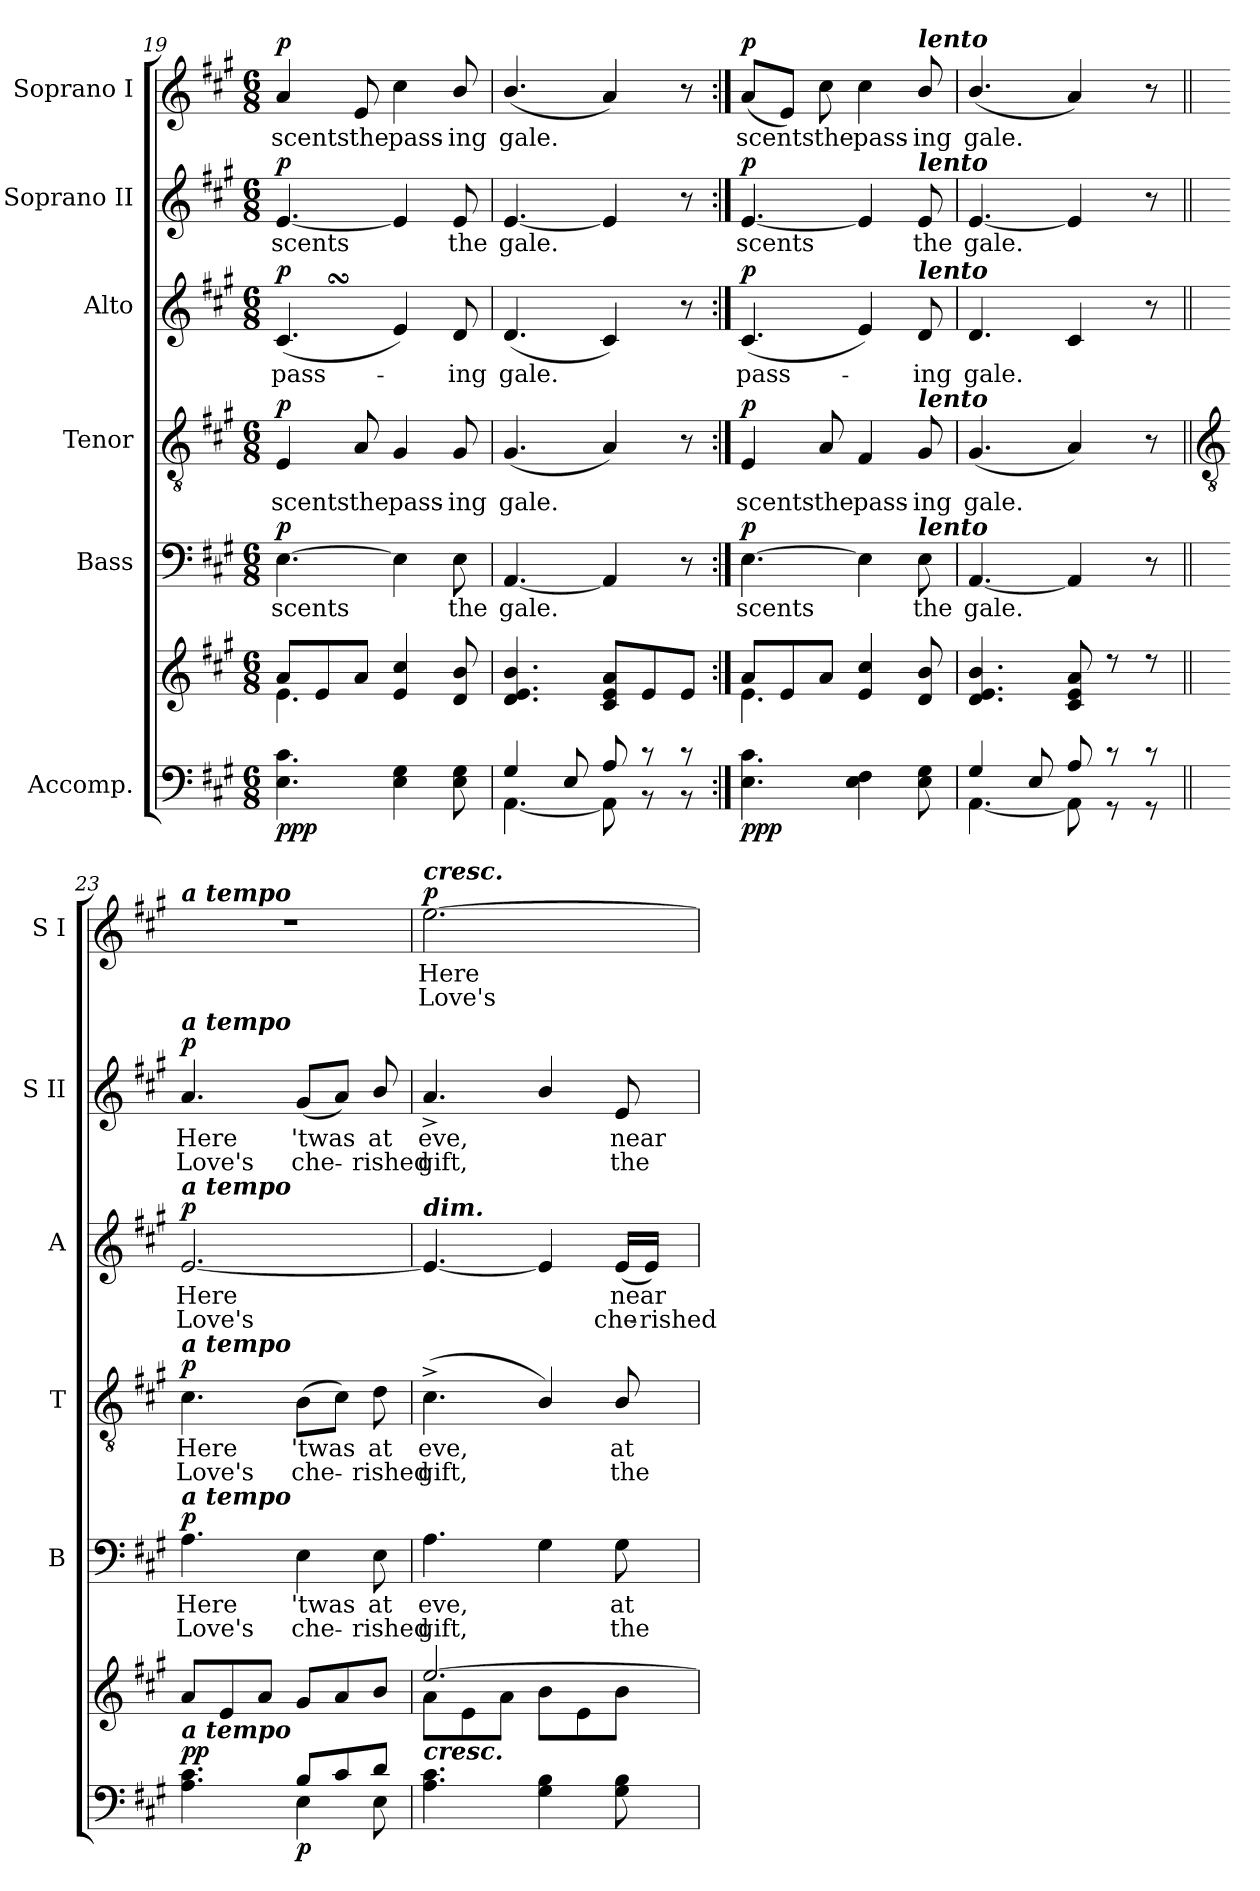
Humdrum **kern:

**kern	**kern	**dynam	**kern	**text	**text	**dynam	**kern	**text	**text	**dynam	**kern	**text	**text	**dynam	**kern	**text	**text	**dynam	**kern	**text	**text	**dynam
*part6	*part6	*part6	*part5	*part5	*part5	*part5	*part4	*part4	*part4	*part4	*part3	*part3	*part3	*part3	*part2	*part2	*part2	*part2	*part1	*part1	*part1	*part1
*staff7	*staff6	*staff6/7	*staff5	*staff5	*staff5	*staff5	*staff4	*staff4	*staff4	*staff4	*staff3	*staff3	*staff3	*staff3	*staff2	*staff2	*staff2	*staff2	*staff1	*staff1	*staff1	*staff1
*I"Accomp.	*	*	*I"Bass	*	*	*	*I"Tenor	*	*	*	*I"Alto	*	*	*	*I"Soprano II	*	*	*	*I"Soprano I	*	*	*
*	*	*	*I'B	*	*	*	*I'T	*	*	*	*I'A	*	*	*	*I'S II	*	*	*	*I'S I	*	*	*
!!LO:LB:g=z
*clefF4	*clefG2	*	*clefF4	*	*	*	*clefGv2	*	*	*	*clefG2	*	*	*	*clefG2	*	*	*	*clefG2	*	*	*
*k[f#c#g#]	*k[f#c#g#]	*	*k[f#c#g#]	*	*	*	*k[f#c#g#]	*	*	*	*k[f#c#g#]	*	*	*	*k[f#c#g#]	*	*	*	*k[f#c#g#]	*	*	*
*A:	*A:	*	*A:	*	*	*	*A:	*	*	*	*A:	*	*	*	*A:	*	*	*	*A:	*	*	*
*M6/8	*M6/8	*	*M6/8	*	*	*	*M6/8	*	*	*	*M6/8	*	*	*	*M6/8	*	*	*	*M6/8	*	*	*
=19	=19	=19	=19	=19	=19	=19	=19	=19	=19	=19	=19	=19	=19	=19	=19	=19	=19	=19	=19	=19	=19	=19
!LO:N:vis=1	!	!LO:DY:b=2	!	!LO:LY:b	!	!	!	!LO:LY:b	!	!	!	!LO:LY:b	!	!	!	!LO:LY:b	!	!	!	!LO:LY:b	!	!
*^	*^	*	*	*	*	*	*	*	*	*	*	*	*	*	*	*	*	*	*	*	*	*
!	!	!	!	!LO:DY:n=1:b	!	!	!	!	!	!	!	!	!	!	!	!	!	!	!	!	!	!	!	!
!	!	!	!	!LO:DY:n=2:b	!	!	!	!LO:DY:b	!	!	!	!LO:DY:b	!	!	!	!LO:DY:b	!	!	!	!LO:DY:b	!	!	!	!LO:DY:b
2.ryy	4.E\ 4.c#\	8a/L	4.e\	p p p	[4.E	scents	.	p	4E	scents	.	p	(<4.c#SsS	pass-	.	p	[4.e	scents	.	p	4a	scents	.	p
.	.	8e/	.	.	.	.	.	.	.	.	.	.	.	.	.	.	.	.	.	.	.	.	.	.
!	!	!	!	!	!	!	!	!	!	!LO:LY:b	!	!	!	!	!	!	!	!	!	!	!	!LO:LY:b	!	!
.	.	8a/J	.	.	.	.	.	.	8A	the	.	.	.	.	.	.	.	.	.	.	8e	the	.	.
!	!	!	!	!	!	!	!	!	!	!LO:LY:b	!	!	!	!	!	!	!	!	!	!	!	!LO:LY:b	!	!
.	4E\ 4G#\	4e/ 4cc#/	4.ryy	.	4E]	.	.	.	4G#	pass-	.	.	4e)	.	.	.	4e]	.	.	.	4cc#	pass-	.	.
!	!	!	!	!	!	!LO:LY:b	!	!	!	!LO:LY:b	!	!	!	!LO:LY:b	!	!	!	!LO:LY:b	!	!	!	!LO:LY:b	!	!
.	8E\ 8G#\	8d/ 8b/	.	.	8E	the	.	.	8G#	-ing	.	.	8d	ing	.	.	8e	the	.	.	8b/	-ing	.	.
=20	=20	=20	=20	=20	=20	=20	=20	=20	=20	=20	=20	=20	=20	=20	=20	=20	=20	=20	=20	=20	=20	=20	=20	=20
!	!	!	!LO:N:vis=1	!	!	!LO:LY:b	!	!	!	!LO:LY:b	!	!	!	!LO:LY:b	!	!	!	!LO:LY:b	!	!	!	!LO:LY:b	!	!
4G#/	[4.AA\	4.d/ 4.e/ 4.b/	2.ryy	.	[4.AA	gale.	.	.	(<4.G#	gale.	.	.	(<4.d	gale.	.	.	[4.e	gale.	.	.	(<4.b/	gale.	.	.
8E/	.	.	.	.	.	.	.	.	.	.	.	.	.	.	.	.	.	.	.	.	.	.	.	.
8A/	8AA\]	8c#/ 8e/ 8a/L	.	.	4AA]	.	.	.	4A)	.	.	.	4c#)	.	.	.	4e]	.	.	.	4a)	.	.	.
8r	8r	8e/	.	.	.	.	.	.	.	.	.	.	.	.	.	.	.	.	.	.	.	.	.	.
8r	8r	8e/J	.	.	8r	.	.	.	8r	.	.	.	8r	.	.	.	8r	.	.	.	8r	.	.	.
=21:|!	=21:|!	=21:|!	=21:|!	=21:|!	=21:|!	=21:|!	=21:|!	=21:|!	=21:|!	=21:|!	=21:|!	=21:|!	=21:|!	=21:|!	=21:|!	=21:|!	=21:|!	=21:|!	=21:|!	=21:|!	=21:|!	=21:|!	=21:|!	=21:|!
!LO:N:vis=1	!	!	!	!LO:DY:b=2	!	!LO:LY:b	!	!	!	!LO:LY:b	!	!	!	!LO:LY:b	!	!	!	!LO:LY:b	!	!	!	!LO:LY:b	!	!
!	!	!	!	!LO:DY:n=1:b	!	!	!	!	!	!	!	!	!	!	!	!	!	!	!	!	!	!	!	!
!	!	!	!	!LO:DY:n=2:b	!	!	!	!LO:DY:b	!	!	!	!LO:DY:b	!	!	!	!LO:DY:b	!	!	!	!LO:DY:b	!	!	!	!LO:DY:b
2.ryy	4.E\ 4.c#\	8a/L	4.e\	p p p	[4.E	scents	.	p	4E	scents	.	p	(<4.c#	pass-	.	p	[4.e	scents	.	p	(<8aL	scents	.	p
.	.	8e/	.	.	.	.	.	.	.	.	.	.	.	.	.	.	.	.	.	.	8eJ)	.	.	.
!	!	!	!	!	!	!	!	!	!	!LO:LY:b	!	!	!	!	!	!	!	!	!	!	!	!LO:LY:b	!	!
.	.	8a/J	.	.	.	.	.	.	8A	the	.	.	.	.	.	.	.	.	.	.	8cc#	the	.	.
!	!	!	!	!	!	!	!	!	!	!LO:LY:b	!	!	!	!	!	!	!	!	!	!	!	!LO:LY:b	!	!
.	4E\ 4F#\	4e/ 4cc#/	4.ryy	.	4E]	.	.	.	4F#	pass-	.	.	4e)	.	.	.	4e]	.	.	.	4cc#	pass-	.	.
!	!	!	!	!	!	!	!	!	!	!	!	!	!	!	!	!	!	!	!	!	!LO:TX:a:Bi:t=lento	!	!	!
!	!	!	!	!	!	!	!	!	!	!	!	!	!	!	!	!	!LO:TX:a:Bi:t=lento	!	!	!	!	!	!	!
!	!	!	!	!	!	!	!	!	!	!	!	!	!LO:TX:a:Bi:t=lento	!	!	!	!	!	!	!	!	!	!	!
!	!	!	!	!	!	!	!	!	!LO:TX:a:Bi:t=lento	!	!	!	!	!	!	!	!	!	!	!	!	!	!	!
!	!	!	!	!	!LO:TX:a:Bi:t=lento	!	!	!	!	!	!	!	!	!	!	!	!	!	!	!	!	!	!	!
!	!	!	!	!	!	!LO:LY:b	!	!	!	!LO:LY:b	!	!	!	!LO:LY:b	!	!	!	!LO:LY:b	!	!	!	!LO:LY:b	!	!
.	8E\ 8G#\	8d/ 8b/	.	.	8E	the	.	.	8G#	-ing	.	.	8d	ing	.	.	8e	the	.	.	8b/	-ing	.	.
=22	=22	=22	=22	=22	=22	=22	=22	=22	=22	=22	=22	=22	=22	=22	=22	=22	=22	=22	=22	=22	=22	=22	=22	=22
!	!	!	!LO:N:vis=1	!	!	!LO:LY:b	!	!	!	!LO:LY:b	!	!	!	!LO:LY:b	!	!	!	!LO:LY:b	!	!	!	!LO:LY:b	!	!
4G#/	[4.AA\	4.d/ 4.e/ 4.b/	2.ryy	.	[4.AA	gale.	.	.	(<4.G#	gale.	.	.	4.d	gale.	.	.	[4.e	gale.	.	.	(<4.b/	gale.	.	.
8E/	.	.	.	.	.	.	.	.	.	.	.	.	.	.	.	.	.	.	.	.	.	.	.	.
8A/	8AA\]	8c#/ 8e/ 8a/	.	.	4AA]	.	.	.	4A)	.	.	.	4c#	.	.	.	4e]	.	.	.	4a)	.	.	.
8r	8r	8r	.	.	.	.	.	.	.	.	.	.	.	.	.	.	.	.	.	.	.	.	.	.
8r	8r	8r	.	.	8r	.	.	.	8r	.	.	.	8r	.	.	.	8r	.	.	.	8r	.	.	.
!!LO:LB:g=z
=23||	=23||	=23||	=23||	=23||	=23||	=23||	=23||	=23||	=23||	=23||	=23||	=23||	=23||	=23||	=23||	=23||	=23||	=23||	=23||	=23||	=23||	=23||	=23||	=23||
*	*	*	*	*	*	*	*	*	*clefGv2	*	*	*	*	*	*	*	*	*	*	*	*	*	*	*
!	!	!	!	!	!	!	!	!	!	!	!	!	!	!	!	!	!	!	!	!	!LO:TX:a:Bi:t=a tempo	!	!	!
!	!	!	!	!	!	!	!	!	!	!	!	!	!	!	!	!	!LO:TX:a:Bi:t=a tempo	!	!	!	!	!	!	!
!	!	!	!	!	!	!	!	!	!	!	!	!	!LO:TX:a:Bi:t=a tempo	!	!	!	!	!	!	!	!	!	!	!
!	!	!	!	!	!	!	!	!	!LO:TX:a:Bi:t=a tempo	!	!	!	!	!	!	!	!	!	!	!	!	!	!	!
!	!	!	!	!	!LO:TX:a:Bi:t=a tempo	!	!	!	!	!	!	!	!	!	!	!	!	!	!	!	!	!	!	!
!	!	!LO:TX:b:Bi:t=a tempo	!	!	!	!	!	!	!	!	!	!	!	!	!	!	!	!	!	!	!	!	!	!
!	!	!LO:N:vis=1	!	!LO:DY:a=2	!	!LO:LY:b	!LO:LY:b	!	!	!LO:LY:b	!LO:LY:b	!	!	!LO:LY:b	!LO:LY:b	!	!	!LO:LY:b	!LO:LY:b	!	!LO:N:vis=1	!	!	!
!	!	!	!	!LO:DY:n=1:b	!	!	!	!LO:DY:b	!	!	!	!LO:DY:b	!	!	!	!LO:DY:b	!	!	!	!LO:DY:b	!	!	!	!
4.ryy	4.A\ 4.c#\	2.ryy	8a/L	p p	4.A	Here	Love's	p	4.c#	Here	Love's	p	[2.e	Here	Love's	p	4.a	Here	Love's	p	2.r	.	.	.
.	.	.	8e/	.	.	.	.	.	.	.	.	.	.	.	.	.	.	.	.	.	.	.	.	.
.	.	.	8a/J	.	.	.	.	.	.	.	.	.	.	.	.	.	.	.	.	.	.	.	.	.
!	!	!	!	!LO:DY:n=2:b=2	!	!LO:LY:b	!LO:LY:b	!	!	!LO:LY:b	!LO:LY:b	!	!	!	!	!	!	!LO:LY:b	!LO:LY:b	!	!	!	!	!
8B/L	4E\	.	8g#/L	p	4E	'twas	che-	.	(>8BL	'twas	che-	.	.	.	.	.	(<8g#L	'twas	che-	.	.	.	.	.
8c#/	.	.	8a/	.	.	.	.	.	8c#J)	.	.	.	.	.	.	.	8aJ)	.	.	.	.	.	.	.
!	!	!	!	!	!	!LO:LY:b	!LO:LY:b	!	!	!LO:LY:b	!LO:LY:b	!	!	!	!	!	!	!LO:LY:b	!LO:LY:b	!	!	!	!	!
8d/J	8E\	.	8b/J	.	8E	-at	rished	.	8d	at	rished	.	.	.	.	.	8b/	at	rished	.	.	.	.	.
=24	=24	=24	=24	=24	=24	=24	=24	=24	=24	=24	=24	=24	=24	=24	=24	=24	=24	=24	=24	=24	=24	=24	=24	=24
!	!	!	!	!	!	!	!	!	!	!	!	!	!	!	!	!	!	!	!	!	!LO:TX:a:Bi:t=cresc.	!	!	!
!	!	!	!	!	!	!	!	!	!	!	!	!	!LO:TX:a:Bi:t=dim.	!	!	!	!	!	!	!	!	!	!	!
!	!	!LO:TX:b:Bi:t=cresc.	!	!	!	!	!	!	!	!	!	!	!	!	!	!	!	!	!	!	!	!	!	!
!	!	!	!	!	!	!LO:LY:b	!LO:LY:b	!	!	!LO:LY:b	!LO:LY:b	!	!	!	!	!	!	!LO:LY:b	!LO:LY:b	!	!	!LO:LY:b	!LO:LY:b	!LO:DY:b
2ryy	4.A\ 4.c#\	[2.ee/	8a\L	.	4.A	eve,	gift,	.	(<4.c#^	eve,	gift,	.	4.e_	.	.	.	4.a^	eve,	gift,	.	[2.ee	Here	Love's	p
.	.	.	8e\	.	.	.	.	.	.	.	.	.	.	.	.	.	.	.	.	.	.	.	.	.
.	.	.	8a\J	.	.	.	.	.	.	.	.	.	.	.	.	.	.	.	.	.	.	.	.	.
.	4G#\ 4B\	.	8b\L	.	4G#	.	.	.	4B/)	.	.	.	4e]	.	.	.	4b/	.	.	.	.	.	.	.
8ryy	.	.	8e\	.	.	.	.	.	.	.	.	.	.	.	.	.	.	.	.	.	.	.	.	.
!	!	!	!	!	!	!LO:LY:b	!LO:LY:b	!	!	!LO:LY:b	!LO:LY:b	!	!	!LO:LY:b	!LO:LY:b	!	!	!LO:LY:b	!LO:LY:b	!	!	!	!	!
8ryy	8G#\ 8B\	.	8b\J	.	8G#	at	the	.	8B/	at	the	.	(<16e/LL	near	che-	.	8e	near	the	.	.	.	.	.
!	!	!	!	!	!	!	!	!	!	!	!	!	!	!	!LO:LY:b	!	!	!	!	!	!	!	!	!
.	.	.	.	.	.	.	.	.	.	.	.	.	16e/JJ)	.	-rished	.	.	.	.	.	.	.	.	.
*v	*v	*	*	*	*	*	*	*	*	*	*	*	*	*	*	*	*	*	*	*	*	*	*	*
*	*v	*v	*	*	*	*	*	*	*	*	*	*	*	*	*	*	*	*	*	*	*	*	*
=	=	=	=	=	=	=	=	=	=	=	=	=	=	=	=	=	=	=	=	=	=	=
*-	*-	*-	*-	*-	*-	*-	*-	*-	*-	*-	*-	*-	*-	*-	*-	*-	*-	*-	*-	*-	*-	*-
